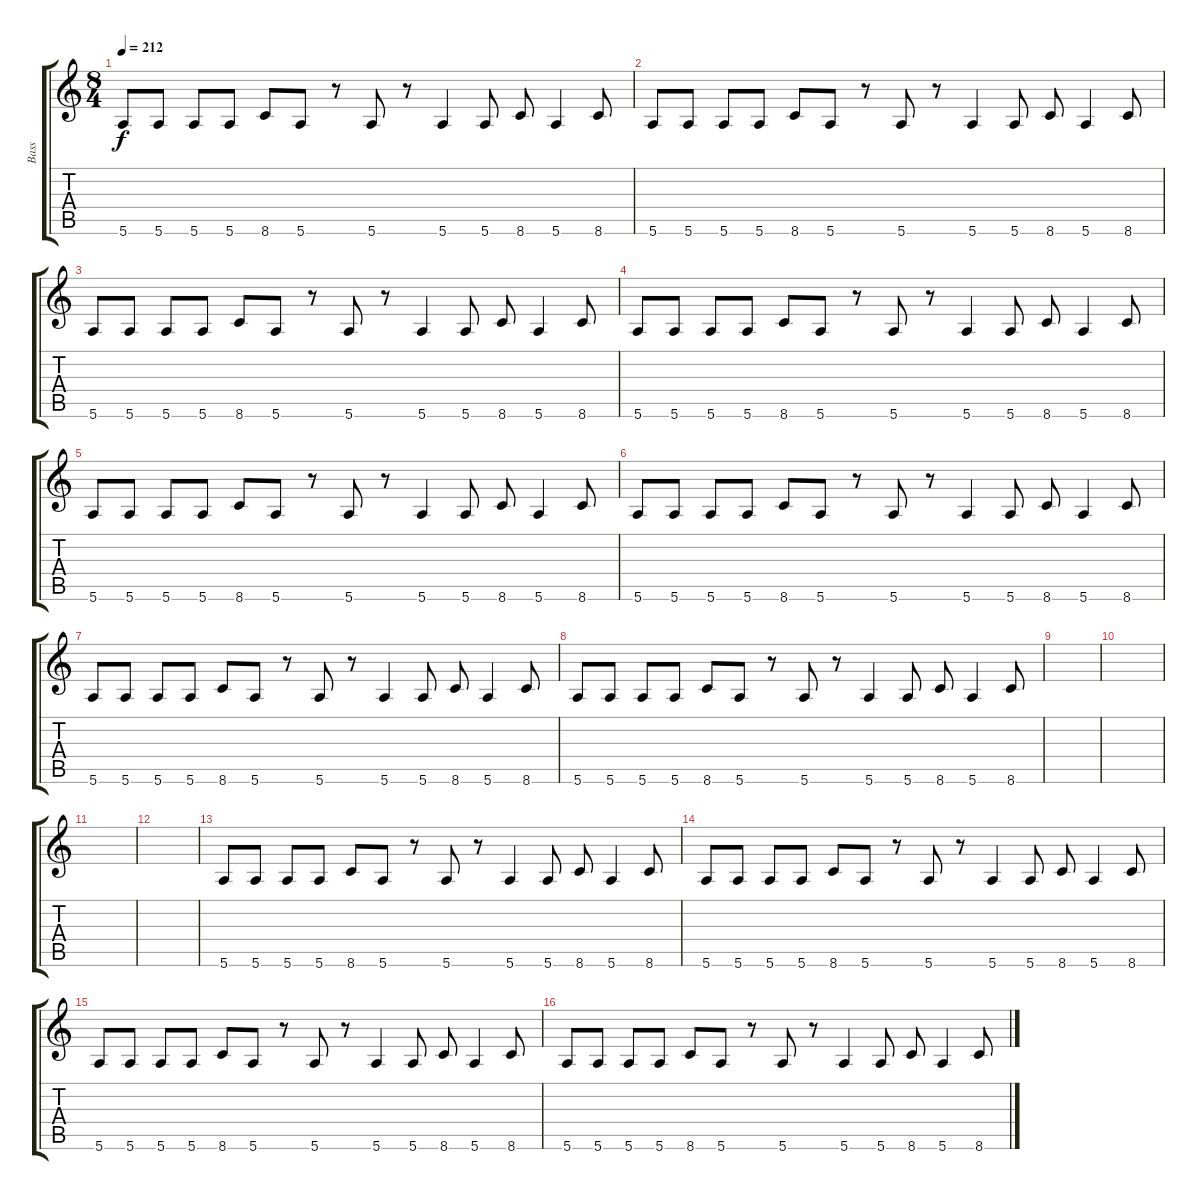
\track ("Bass" "Bass") {instrument electricbasspick}
\staff {score tabs}
\tuning (E4 B3 G3 D3 A2 E2) {hide}
\ts (8 4)
\tempo 212
\clef g2
\ks c
5.6.8{dy f} 5.6.8 5.6.8 5.6.8 8.6.8 5.6.8 r.8 5.6.8 r.8 5.6.4 5.6.8 8.6.8 5.6.4 8.6.8 |
5.6.8 5.6.8 5.6.8 5.6.8 8.6.8 5.6.8 r.8 5.6.8 r.8 5.6.4 5.6.8 8.6.8 5.6.4 8.6.8 |
5.6.8 5.6.8 5.6.8 5.6.8 8.6.8 5.6.8 r.8 5.6.8 r.8 5.6.4 5.6.8 8.6.8 5.6.4 8.6.8 |
5.6.8 5.6.8 5.6.8 5.6.8 8.6.8 5.6.8 r.8 5.6.8 r.8 5.6.4 5.6.8 8.6.8 5.6.4 8.6.8 |
5.6.8 5.6.8 5.6.8 5.6.8 8.6.8 5.6.8 r.8 5.6.8 r.8 5.6.4 5.6.8 8.6.8 5.6.4 8.6.8 |
5.6.8 5.6.8 5.6.8 5.6.8 8.6.8 5.6.8 r.8 5.6.8 r.8 5.6.4 5.6.8 8.6.8 5.6.4 8.6.8 |
5.6.8 5.6.8 5.6.8 5.6.8 8.6.8 5.6.8 r.8 5.6.8 r.8 5.6.4 5.6.8 8.6.8 5.6.4 8.6.8 |
5.6.8 5.6.8 5.6.8 5.6.8 8.6.8 5.6.8 r.8 5.6.8 r.8 5.6.4 5.6.8 8.6.8 5.6.4 8.6.8 |
|
|
|
|
5.6.8 5.6.8 5.6.8 5.6.8 8.6.8 5.6.8 r.8 5.6.8 r.8 5.6.4 5.6.8 8.6.8 5.6.4 8.6.8 |
5.6.8 5.6.8 5.6.8 5.6.8 8.6.8 5.6.8 r.8 5.6.8 r.8 5.6.4 5.6.8 8.6.8 5.6.4 8.6.8 |
5.6.8 5.6.8 5.6.8 5.6.8 8.6.8 5.6.8 r.8 5.6.8 r.8 5.6.4 5.6.8 8.6.8 5.6.4 8.6.8 |
5.6.8 5.6.8 5.6.8 5.6.8 8.6.8 5.6.8 r.8 5.6.8 r.8 5.6.4 5.6.8 8.6.8 5.6.4 8.6.8
